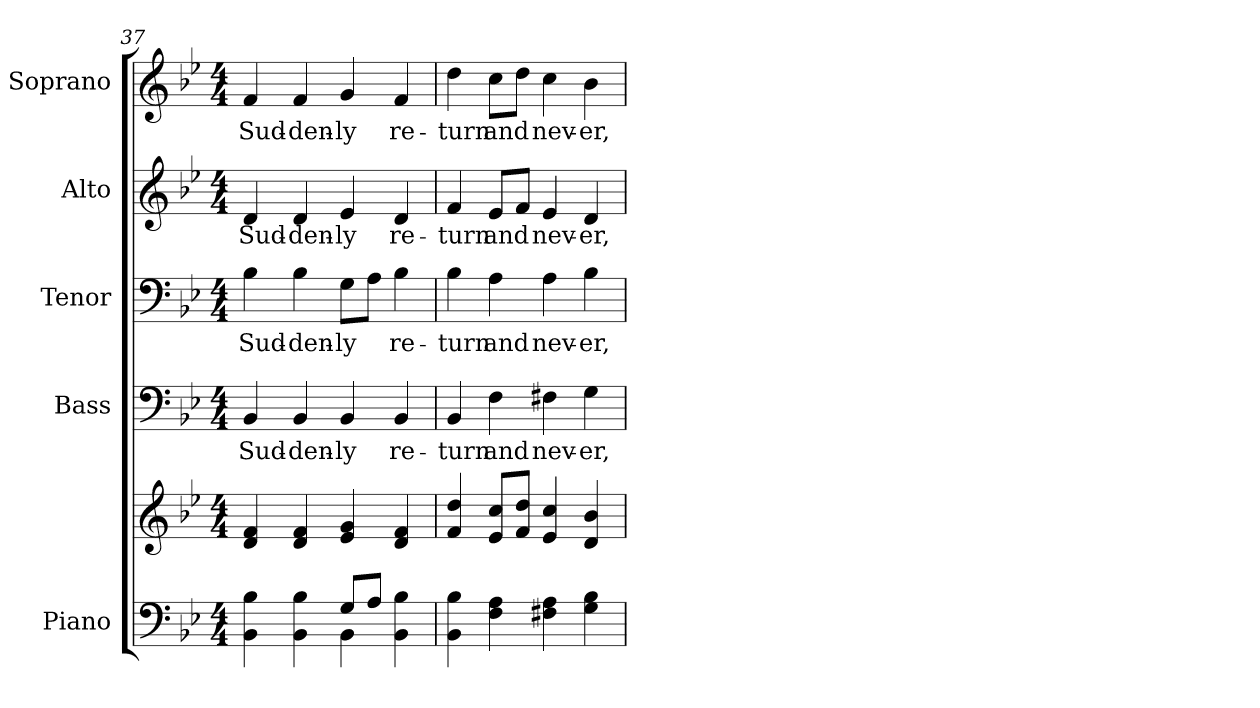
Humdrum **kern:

**kern	**kern	**kern	**text	**kern	**text	**kern	**text	**kern	**text
*part5	*part5	*part4	*part4	*part3	*part3	*part2	*part2	*part1	*part1
*staff6	*staff5	*staff4	*staff4	*staff3	*staff3	*staff2	*staff2	*staff1	*staff1
*I"Piano	*	*I"Bass	*	*I"Tenor	*	*I"Alto	*	*I"Soprano	*
*I'Pno.	*	*I'B.	*	*I'T.	*	*I'A.	*	*I'S.	*
!!LO:PB:g=z
*clefF4	*clefG2	*clefF4	*	*clefF4	*	*clefG2	*	*clefG2	*
*k[b-e-]	*k[b-e-]	*k[b-e-]	*	*k[b-e-]	*	*k[b-e-]	*	*k[b-e-]	*
*B-:	*B-:	*B-:	*	*B-:	*	*B-:	*	*B-:	*
*M4/4	*M4/4	*M4/4	*	*M4/4	*	*M4/4	*	*M4/4	*
=37	=37	=37	=37	=37	=37	=37	=37	=37	=37
*^	*	*	*	*	*	*	*	*	*
!	!	!	!	!LO:LY:b:color=#000000	!	!	!	!	!	!
!	!	!	!	!	!	!LO:LY:b:color=#000000	!	!	!	!
!	!	!	!	!	!	!	!	!LO:LY:b:color=#000000	!	!
!	!	!	!	!	!	!	!	!	!	!LO:LY:b:color=#000000
4BB-i\ 4B-i	2ryy	4di/ 4fi	4BB-i/	Sud-	4B-i\	Sud-	4di/	Sud-	4fi/	Sud-
!	!	!	!	!LO:LY:b:color=#000000	!	!	!	!	!	!
!	!	!	!	!	!	!LO:LY:b:color=#000000	!	!	!	!
!	!	!	!	!	!	!	!	!LO:LY:b:color=#000000	!	!
!	!	!	!	!	!	!	!	!	!	!LO:LY:b:color=#000000
4BB-i\ 4B-i	.	4di/ 4fi	4BB-i/	-den-	4B-i\	-den-	4di/	-den-	4fi/	-den-
!	!	!	!	!LO:LY:b:color=#000000	!	!	!	!	!	!
!	!	!	!	!	!	!LO:LY:b:color=#000000	!	!	!	!
!	!	!	!	!	!	!	!	!LO:LY:b:color=#000000	!	!
!	!	!	!	!	!	!	!	!	!	!LO:LY:b:color=#000000
8Gi/L	4BB-i\	4e-i/ 4gi	4BB-i/	-ly	8Gi\L	-ly	4e-i/	-ly	4gi/	-ly
8Ai/J	.	.	.	.	8Ai\J	.	.	.	.	.
!	!	!	!	!LO:LY:b:color=#000000	!	!	!	!	!	!
!	!	!	!	!	!	!LO:LY:b:color=#000000	!	!	!	!
!	!	!	!	!	!	!	!	!LO:LY:b:color=#000000	!	!
!	!	!	!	!	!	!	!	!	!	!LO:LY:b:color=#000000
4BB-i\ 4B-i	4ryy	4di/ 4fi	4BB-i/	re-	4B-i\	re-	4di/	re-	4fi/	re-
*v	*v	*	*	*	*	*	*	*	*	*
=38	=38	=38	=38	=38	=38	=38	=38	=38	=38
*^	*	*	*	*	*	*	*	*	*
!	!	!	!	!LO:LY:b:color=#000000	!	!	!	!	!	!
*v	*v	*	*	*	*	*	*	*	*	*
*^	*	*	*	*	*	*	*	*	*
!	!	!	!	!	!	!LO:LY:b:color=#000000	!	!	!	!
*v	*v	*	*	*	*	*	*	*	*	*
*^	*	*	*	*	*	*	*	*	*
!	!	!	!	!	!	!	!	!LO:LY:b:color=#000000	!	!
*v	*v	*	*	*	*	*	*	*	*	*
*^	*	*	*	*	*	*	*	*	*
!	!	!	!	!	!	!	!	!	!	!LO:LY:b:color=#000000
*v	*v	*	*	*	*	*	*	*	*	*
4BB-i\ 4B-i	4fi/ 4ddi	4BB-i/	-turn	4B-i\	-turn	4fi/	-turn	4ddi\	-turn
!	!	!	!LO:LY:b:color=#000000	!	!	!	!	!	!
!	!	!	!	!	!LO:LY:b:color=#000000	!	!	!	!
!	!	!	!	!	!	!	!LO:LY:b:color=#000000	!	!
!	!	!	!	!	!	!	!	!	!LO:LY:b:color=#000000
4Fi\ 4Ai	8e-i/ 8cciL	4Fi\	and	4Ai\	and	8e-i/L	and	8cci\L	and
.	8fi/ 8ddiJ	.	.	.	.	8fi/J	.	8ddi\J	.
!	!	!	!LO:LY:b:color=#000000	!	!	!	!	!	!
!	!	!	!	!	!LO:LY:b:color=#000000	!	!	!	!
!	!	!	!	!	!	!	!LO:LY:b:color=#000000	!	!
!	!	!	!	!	!	!	!	!	!LO:LY:b:color=#000000
4F#Xi\ 4Ai	4e-i/ 4cci	4F#Xi\	nev-	4Ai\	nev-	4e-i/	nev-	4cci\	nev-
!	!	!	!LO:LY:b:color=#000000	!	!	!	!	!	!
!	!	!	!	!	!LO:LY:b:color=#000000	!	!	!	!
!	!	!	!	!	!	!	!LO:LY:b:color=#000000	!	!
!	!	!	!	!	!	!	!	!	!LO:LY:b:color=#000000
4Gi\ 4B-i	4di/ 4b-i	4Gi\	-er,	4B-i\	-er,	4di/	-er,	4b-i\	-er,
=	=	=	=	=	=	=	=	=	=
*-	*-	*-	*-	*-	*-	*-	*-	*-	*-
